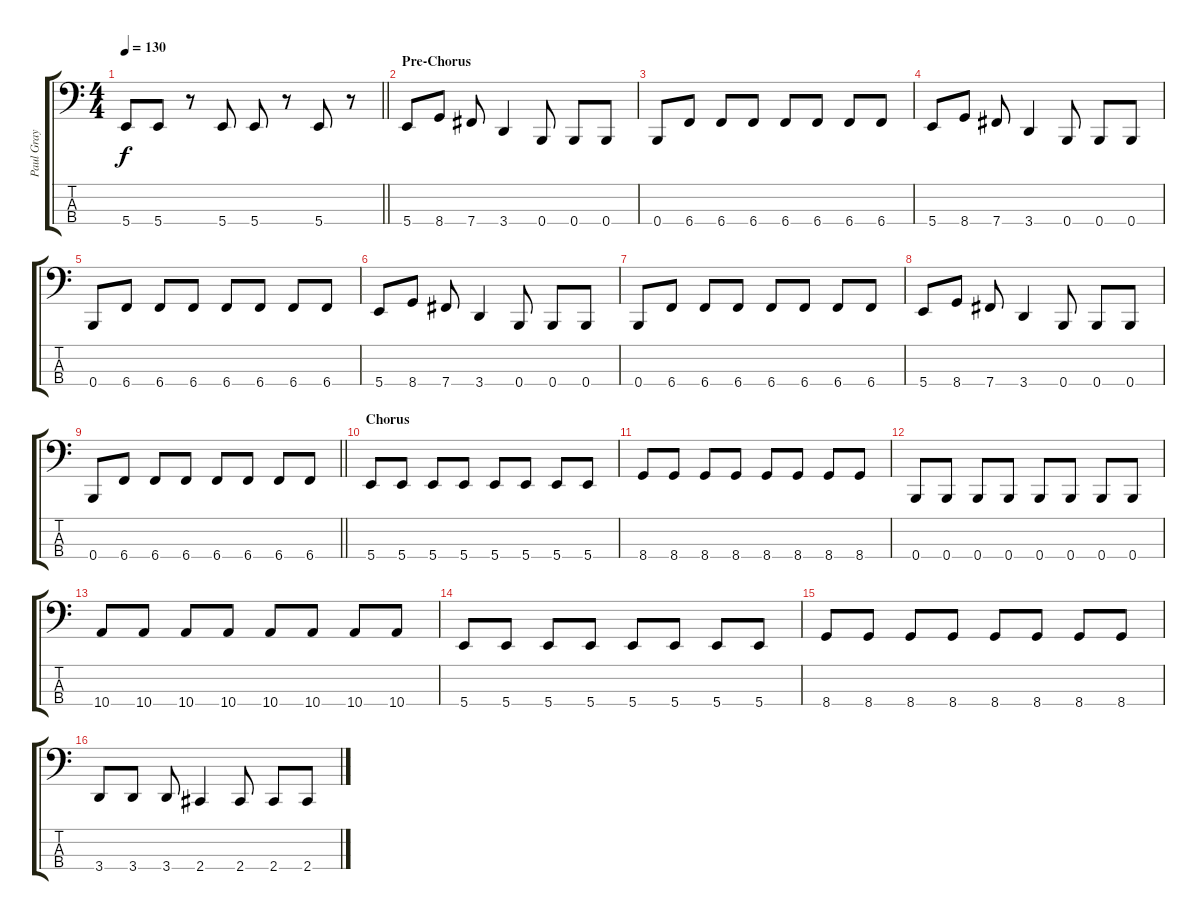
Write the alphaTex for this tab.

\track ("Paul Gray" "Paul Gray") {instrument electricbassfinger}
\staff {score tabs}
\tuning (E2 B1 Gb1 B0) {hide}
\ts (4 4)
\tempo 130
\clef f4
\barLineRight lightlight
\ks c
5.4.8{dy f} 5.4.8 r.8 5.4.8 5.4.8 r.8 5.4.8 r.8 |
\section ("" "Pre-Chorus")
5.4.8 8.4.8 7.4.8 3.4.4 0.4.8 0.4.8 0.4.8 |
0.4.8 6.4.8 6.4.8 6.4.8 6.4.8 6.4.8 6.4.8 6.4.8 |
5.4.8 8.4.8 7.4.8 3.4.4 0.4.8 0.4.8 0.4.8 |
0.4.8 6.4.8 6.4.8 6.4.8 6.4.8 6.4.8 6.4.8 6.4.8 |
5.4.8 8.4.8 7.4.8 3.4.4 0.4.8 0.4.8 0.4.8 |
0.4.8 6.4.8 6.4.8 6.4.8 6.4.8 6.4.8 6.4.8 6.4.8 |
5.4.8 8.4.8 7.4.8 3.4.4 0.4.8 0.4.8 0.4.8 |
\barLineRight lightlight
0.4.8 6.4.8 6.4.8 6.4.8 6.4.8 6.4.8 6.4.8 6.4.8 |
\section ("" "Chorus")
5.4.8 5.4.8 5.4.8 5.4.8 5.4.8 5.4.8 5.4.8 5.4.8 |
8.4.8 8.4.8 8.4.8 8.4.8 8.4.8 8.4.8 8.4.8 8.4.8 |
0.4.8 0.4.8 0.4.8 0.4.8 0.4.8 0.4.8 0.4.8 0.4.8 |
10.4.8 10.4.8 10.4.8 10.4.8 10.4.8 10.4.8 10.4.8 10.4.8 |
5.4.8 5.4.8 5.4.8 5.4.8 5.4.8 5.4.8 5.4.8 5.4.8 |
8.4.8 8.4.8 8.4.8 8.4.8 8.4.8 8.4.8 8.4.8 8.4.8 |
3.4.8 3.4.8 3.4.8 2.4.4 2.4.8 2.4.8 2.4.8
